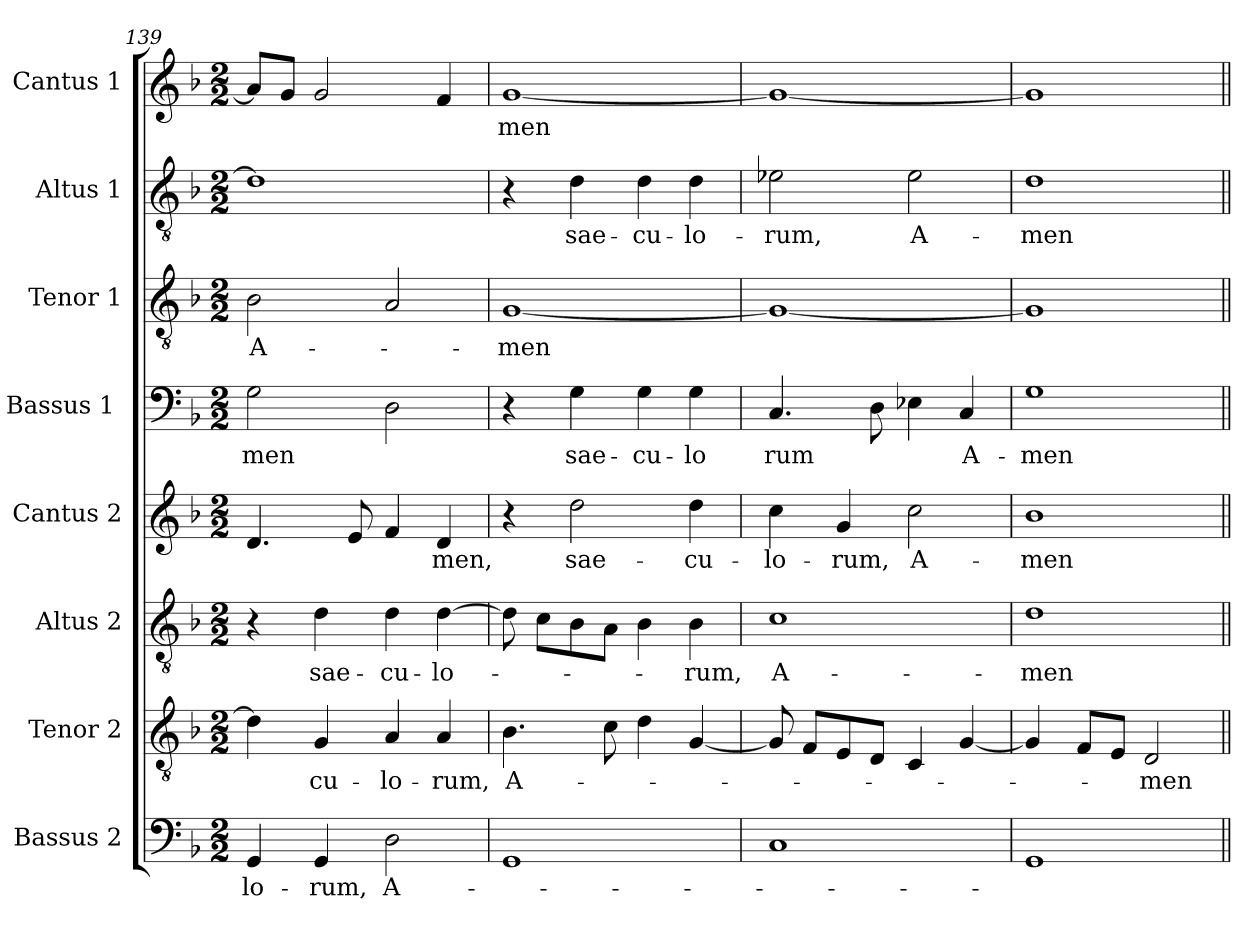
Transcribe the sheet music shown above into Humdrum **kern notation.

**kern	**text	**kern	**text	**kern	**text	**kern	**text	**kern	**text	**kern	**text	**kern	**text	**kern	**text
*part8	*part8	*part7	*part7	*part6	*part6	*part5	*part5	*part4	*part4	*part3	*part3	*part2	*part2	*part1	*part1
*staff8	*staff8	*staff7	*staff7	*staff6	*staff6	*staff5	*staff5	*staff4	*staff4	*staff3	*staff3	*staff2	*staff2	*staff1	*staff1
*I"Bassus 2	*	*I"Tenor 2	*	*I"Altus 2	*	*I"Cantus 2	*	*I"Bassus 1 	*	*I"Tenor 1	*	*I"Altus 1	*	*I"Cantus 1	*
*I'B. 2	*	*I'T. 2	*	*I'A. 2	*	*I'C. 2	*	*I'B. 1	*	*I'T. 1	*	*I'A. 1	*	*I'C. 1	*
*clefF4	*	*clefGv2	*	*clefGv2	*	*clefG2	*	*clefF4	*	*clefGv2	*	*clefGv2	*	*clefG2	*
*k[b-]	*	*k[b-]	*	*k[b-]	*	*k[b-]	*	*k[b-]	*	*k[b-]	*	*k[b-]	*	*k[b-]	*
*F:	*	*F:	*	*F:	*	*F:	*	*F:	*	*F:	*	*F:	*	*F:	*
*M2/2	*	*M2/2	*	*M2/2	*	*M2/2	*	*M2/2	*	*M2/2	*	*M2/2	*	*M2/2	*
=139	=139	=139	=139	=139	=139	=139	=139	=139	=139	=139	=139	=139	=139	=139	=139
4GG/	lo-	4d\]	.	4r	.	4.d/	.	2G\	men	2B-\	A-	1d]	.	8a/L]	.
.	.	.	.	.	.	.	.	.	.	.	.	.	.	8g/J	.
4GG/	rum,	4G/	cu-	4d\	sae-	.	.	.	.	.	.	.	.	2g/	.
.	.	.	.	.	.	8e/	.	.	.	.	.	.	.	.	.
2D\	A-	4A/	lo-	4d\	cu-	4f/	.	2D\	.	2A/	.	.	.	.	.
.	.	4A/	rum,	[4d\	lo-	4d/	men,	.	.	.	.	.	.	4f/	.
=140	=140	=140	=140	=140	=140	=140	=140	=140	=140	=140	=140	=140	=140	=140	=140
1GG	.	4.B-\	A-	8d\]	.	4r	.	4r	.	[1G	men	4r	.	[1g	men
.	.	.	.	8c\L	.	.	.	.	.	.	.	.	.	.	.
.	.	.	.	8B-\	.	2dd\	sae-	4G\	sae-	.	.	4d\	sae-	.	.
.	.	8c\	.	8A\J	.	.	.	.	.	.	.	.	.	.	.
.	.	4d\	.	4B-\	.	.	.	4G\	cu-	.	.	4d\	cu-	.	.
.	.	[4G/	.	4B-\	rum,	4dd\	cu-	4G\	lo	.	.	4d\	lo­-	.	.
=141	=141	=141	=141	=141	=141	=141	=141	=141	=141	=141	=141	=141	=141	=141	=141
1C	.	8G/]	.	1c	A-	4cc\	lo-	4.C/	rum	1G_	.	2e-X\	rum,	1g_	.
.	.	8F/L	.	.	.	.	.	.	.	.	.	.	.	.	.
.	.	8E/	.	.	.	4g/	rum,	.	.	.	.	.	.	.	.
.	.	8D/J	.	.	.	.	.	8D\	.	.	.	.	.	.	.
.	.	4C/	.	.	.	2cc\	A-	4E-X\	.	.	.	2e-\	A-	.	.
.	.	[4G/	.	.	.	.	.	4C/	A-	.	.	.	.	.	.
=142	=142	=142	=142	=142	=142	=142	=142	=142	=142	=142	=142	=142	=142	=142	=142
1GG	.	4G/]	.	1d	men	1b-	men	1G	men	1G]	.	1d	men	1g]	.
.	.	8F/L	.	.	.	.	.	.	.	.	.	.	.	.	.
.	.	8E/J	.	.	.	.	.	.	.	.	.	.	.	.	.
.	.	2D/	men	.	.	.	.	.	.	.	.	.	.	.	.
=||	=||	=||	=||	=||	=||	=||	=||	=||	=||	=||	=||	=||	=||	=||	=||
*-	*-	*-	*-	*-	*-	*-	*-	*-	*-	*-	*-	*-	*-	*-	*-
